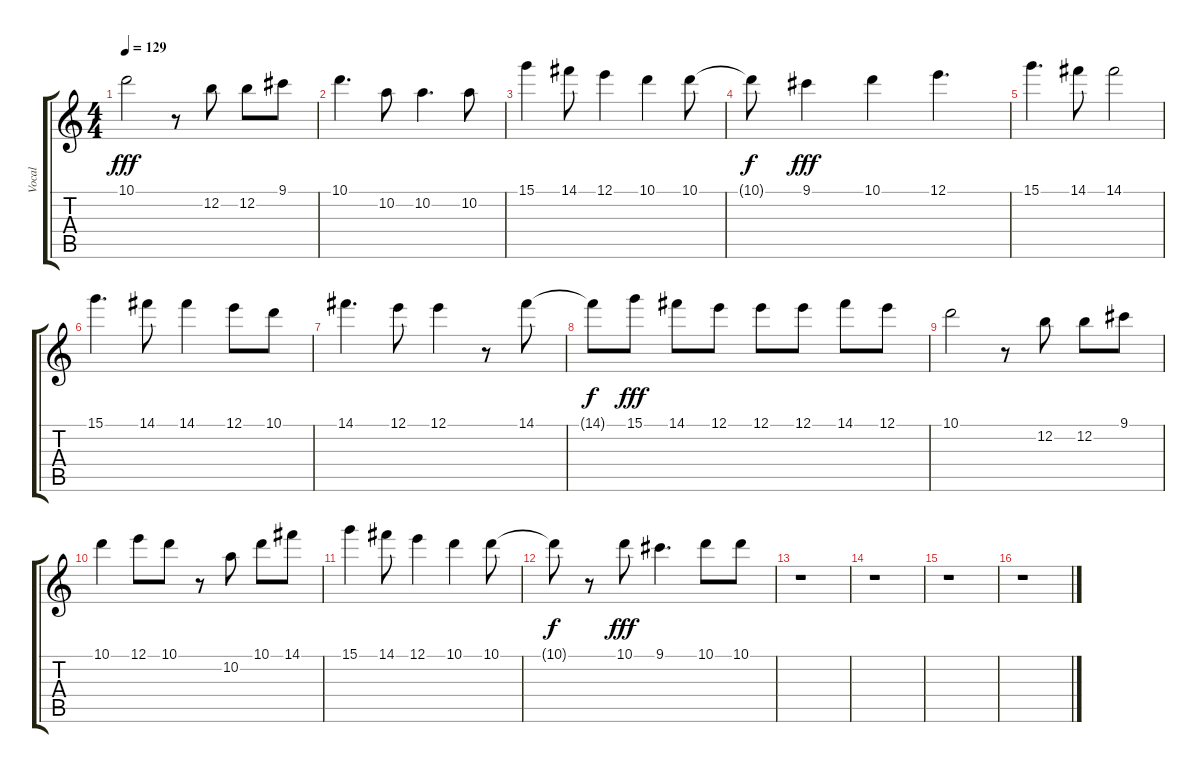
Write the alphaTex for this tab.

\track ("Vocal" "Vocal") {instrument electricguitarmuted}
\staff {score tabs}
\tuning (E4 B3 G3 D3 A2 E2) {hide}
\ts (4 4)
\tempo 129
\clef g2
\ks c
10.1.2{dy fff} r.8 12.2.8 12.2.8 9.1.8 |
10.1.4{d} 10.2.8 10.2.4{d} 10.2.8 |
15.1.4 14.1.8 12.1.4 10.1.4 10.1.8 |
10.1{t}.8{dy f} 9.1.4{dy fff} 10.1.4 12.1.4{d} |
15.1.4{d} 14.1.8 14.1.2 |
15.1.4{d} 14.1.8 14.1.4 12.1.8 10.1.8 |
14.1.4{d} 12.1.8 12.1.4 r.8 14.1.8 |
14.1{t}.8{dy f} 15.1.8{dy fff} 14.1.8 12.1.8 12.1.8 12.1.8 14.1.8 12.1.8 |
10.1.2 r.8 12.2.8 12.2.8 9.1.8 |
10.1.4 12.1.8 10.1.8 r.8 10.2.8 10.1.8 14.1.8 |
15.1.4 14.1.8 12.1.4 10.1.4 10.1.8 |
10.1{t}.8{dy f} r.8 10.1.8{dy fff} 9.1.4{d} 10.1.8 10.1.8 |
r.1 |
r.1 |
r.1 |
r.1
